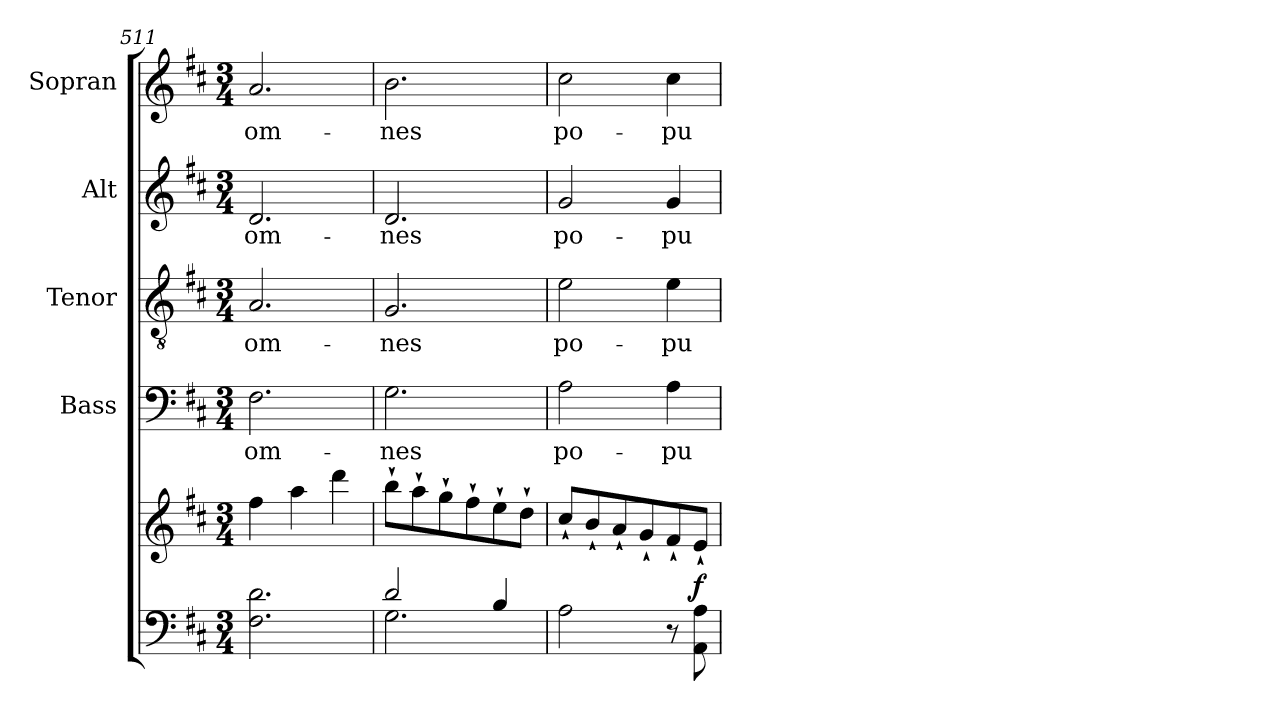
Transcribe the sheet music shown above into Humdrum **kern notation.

**kern	**kern	**dynam	**kern	**text	**kern	**text	**kern	**text	**kern	**text
*part5	*part5	*part5	*part4	*part4	*part3	*part3	*part2	*part2	*part1	*part1
*staff6	*staff5	*staff5/6	*staff4	*staff4	*staff3	*staff3	*staff2	*staff2	*staff1	*staff1
*	*	*	*I"Bass	*	*I"Tenor	*	*I"Alt	*	*I"Sopran	*
*	*	*	*I'B.	*	*I'T.	*	*I'A.	*	*I'S.	*
*clefF4	*clefG2	*	*clefF4	*	*clefGv2	*	*clefG2	*	*clefG2	*
*k[f#c#]	*k[f#c#]	*	*k[f#c#]	*	*k[f#c#]	*	*k[f#c#]	*	*k[f#c#]	*
*D:	*D:	*	*D:	*	*D:	*	*D:	*	*D:	*
*M3/4	*M3/4	*	*M3/4	*	*M3/4	*	*M3/4	*	*M3/4	*
=511	=511	=511	=511	=511	=511	=511	=511	=511	=511	=511
!	!	!	!	!LO:LY:b	!	!LO:LY:b	!	!LO:LY:b	!	!LO:LY:b
2.F#\ 2.d\	4ff#\	.	2.F#\	om-	2.A/	om-	2.d/	om-	2.a/	om-
.	4aa\	.	.	.	.	.	.	.	.	.
.	4ddd\	.	.	.	.	.	.	.	.	.
=512	=512	=512	=512	=512	=512	=512	=512	=512	=512	=512
*^	*	*	*	*	*	*	*	*	*	*
!	!	!	!	!	!LO:LY:b	!	!LO:LY:b	!	!LO:LY:b	!	!LO:LY:b
2d/	2.G\	8bb`>\L	.	2.G\	-nes	2.G/	-nes	2.d/	-nes	2.b\	-nes
.	.	8aa`>\	.	.	.	.	.	.	.	.	.
.	.	8gg`>\	.	.	.	.	.	.	.	.	.
.	.	8ff#`>\	.	.	.	.	.	.	.	.	.
4B/	.	8ee`>\	.	.	.	.	.	.	.	.	.
.	.	8dd`>\J	.	.	.	.	.	.	.	.	.
*v	*v	*	*	*	*	*	*	*	*	*	*
=513	=513	=513	=513	=513	=513	=513	=513	=513	=513	=513
!	!	!	!	!LO:LY:b	!	!LO:LY:b	!	!LO:LY:b	!	!LO:LY:b
2A\	8cc#`</L	.	2A\	po-	2e\	po-	2g/	po-	2cc#\	po-
.	8b`</	.	.	.	.	.	.	.	.	.
.	8a`</	.	.	.	.	.	.	.	.	.
.	8g`</	.	.	.	.	.	.	.	.	.
!	!	!	!	!LO:LY:b	!	!LO:LY:b	!	!LO:LY:b	!	!LO:LY:b
8r	8f#`</	.	4A\	-pu-	4e\	-pu-	4g/	-pu-	4cc#\	-pu-
!	!	!LO:DY:a=2	!	!	!	!	!	!	!	!
8AA\ 8A\	8e`</J	f	.	.	.	.	.	.	.	.
=	=	=	=	=	=	=	=	=	=	=
*-	*-	*-	*-	*-	*-	*-	*-	*-	*-	*-
